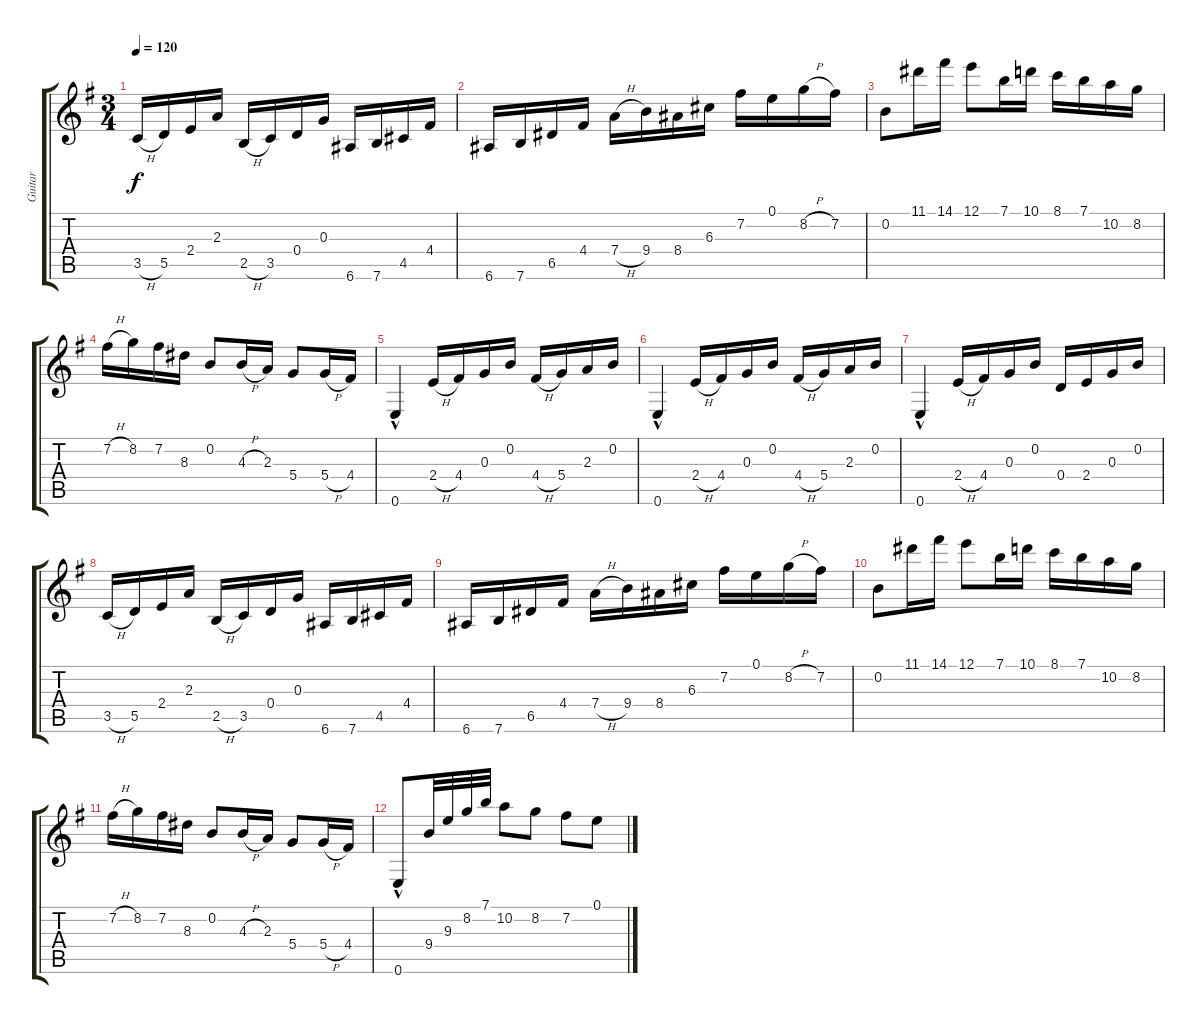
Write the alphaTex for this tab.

\track ("Guitar" "Guitar") {instrument acousticguitarnylon}
\staff {score tabs}
\tuning (E4 B3 G3 D3 A2 E2) {hide}
\ts (3 4)
\tempo 120
\clef g2
\ks g
3.5{h}.16{dy f} 5.5.16 2.4.16 2.3.16 2.5{h}.16 3.5.16 0.4.16 0.3.16 6.6.16 7.6.16 4.5.16 4.4.16 |
6.6.16 7.6.16 6.5.16 4.4.16 7.4{h}.16 9.4.16 8.4.16 6.3.16 7.2.16 0.1.16 8.2{h}.16 7.2.16 |
0.2.8 11.1.16 14.1.16 12.1.8 7.1.16 10.1.16 8.1.16 7.1.16 10.2.16 8.2.16 |
7.2{h}.16 8.2.16 7.2.16 8.3.16 0.2.8 4.3{h}.16 2.3.16 5.4.8 5.4{h}.16 4.4.16 |
0.6{hac}.4 2.4{h}.16 4.4.16 0.3.16 0.2.16 4.4{h}.16 5.4.16 2.3.16 0.2.16 |
0.6{hac}.4 2.4{h}.16 4.4.16 0.3.16 0.2.16 4.4{h}.16 5.4.16 2.3.16 0.2.16 |
0.6{hac}.4 2.4{h}.16 4.4.16 0.3.16 0.2.16 0.4.16 2.4.16 0.3.16 0.2.16 |
3.5{h}.16 5.5.16 2.4.16 2.3.16 2.5{h}.16 3.5.16 0.4.16 0.3.16 6.6.16 7.6.16 4.5.16 4.4.16 |
6.6.16 7.6.16 6.5.16 4.4.16 7.4{h}.16 9.4.16 8.4.16 6.3.16 7.2.16 0.1.16 8.2{h}.16 7.2.16 |
0.2.8 11.1.16 14.1.16 12.1.8 7.1.16 10.1.16 8.1.16 7.1.16 10.2.16 8.2.16 |
7.2{h}.16 8.2.16 7.2.16 8.3.16 0.2.8 4.3{h}.16 2.3.16 5.4.8 5.4{h}.16 4.4.16 |
0.6{hac}.8 9.4.32 9.3.32 8.2.32 7.1.32 10.2.8 8.2.8 7.2.8 0.1.8
